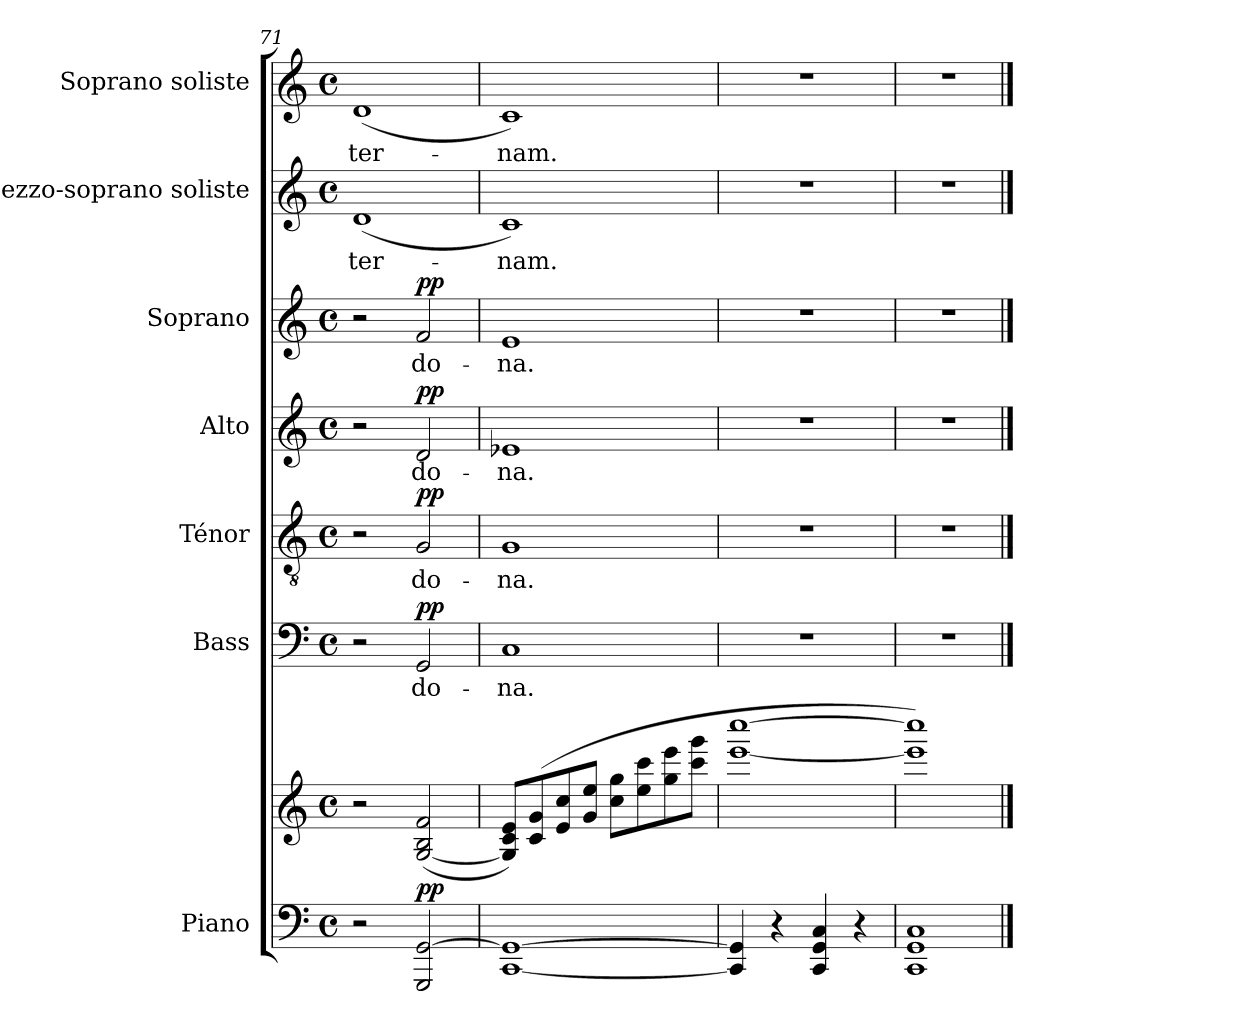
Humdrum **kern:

**kern	**kern	**dynam	**kern	**text	**dynam	**kern	**text	**dynam	**kern	**text	**dynam	**kern	**text	**dynam	**kern	**text	**kern	**text
*part7	*part7	*part7	*part6	*part6	*part6	*part5	*part5	*part5	*part4	*part4	*part4	*part3	*part3	*part3	*part2	*part2	*part1	*part1
*staff8	*staff7	*staff7/8	*staff6	*staff6	*staff6	*staff5	*staff5	*staff5	*staff4	*staff4	*staff4	*staff3	*staff3	*staff3	*staff2	*staff2	*staff1	*staff1
*I"Piano	*	*	*I"Bass	*	*	*I"Ténor	*	*	*I"Alto	*	*	*I"Soprano	*	*	*I"Mezzo-soprano soliste	*	*I"Soprano soliste	*
*I'Pno.	*	*	*I'B.	*	*	*I'T.	*	*	*I'A.	*	*	*I'S.	*	*	*	*	*	*
*clefF4	*clefG2	*	*clefF4	*	*	*clefGv2	*	*	*clefG2	*	*	*clefG2	*	*	*clefG2	*	*clefG2	*
*	*	*	*	*	*	*	*	*	*ITrd2c3	*	*	*	*	*	*	*	*	*
*k[]	*k[]	*	*k[]	*	*	*k[]	*	*	*k[f#c#g#]	*	*	*k[]	*	*	*k[]	*	*k[]	*
*M4/4	*M4/4	*	*M4/4	*	*	*M4/4	*	*	*M4/4	*	*	*M4/4	*	*	*M4/4	*	*M4/4	*
*met(c)	*met(c)	*	*met(c)	*	*	*met(c)	*	*	*met(c)	*	*	*met(c)	*	*	*met(c)	*	*met(c)	*
=71	=71	=71	=71	=71	=71	=71	=71	=71	=71	=71	=71	=71	=71	=71	=71	=71	=71	=71
2r	2r	.	2r	.	.	2r	.	.	2r	.	.	2r	.	.	(>1d	-ter-	(>1d	-ter-
!	!	!LO:DY:a=2	!	!	!LO:DY:a	!	!	!LO:DY:a	!	!	!LO:DY:a	!	!	!LO:DY:a	!	!	!	!
2GGG/ [2GG/	(>[2G/ 2B/ 2f/	pp	2GG/	do-	pp	2G/	do-	pp	2Bi/	do-	pp	2f/	do-	pp	.	.	.	.
=72	=72	=72	=72	=72	=72	=72	=72	=72	=72	=72	=72	=72	=72	=72	=72	=72	=72	=72
[1CC 1GG_	8G/] 8c/ 8e/L)	.	1C	-na.	.	1G	-na.	.	1cni	-na.	.	1e	-na.	.	1c)	-nam.	1c)	-nam.
.	(8c/ 8g/	.	.	.	.	.	.	.	.	.	.	.	.	.	.	.	.	.
.	8e/ 8cc/	.	.	.	.	.	.	.	.	.	.	.	.	.	.	.	.	.
.	8g/ 8ee/J	.	.	.	.	.	.	.	.	.	.	.	.	.	.	.	.	.
.	8cc\ 8gg\L	.	.	.	.	.	.	.	.	.	.	.	.	.	.	.	.	.
.	8ee\ 8ccc\	.	.	.	.	.	.	.	.	.	.	.	.	.	.	.	.	.
.	8gg\ 8eee\	.	.	.	.	.	.	.	.	.	.	.	.	.	.	.	.	.
.	8ccc\ 8ggg\J	.	.	.	.	.	.	.	.	.	.	.	.	.	.	.	.	.
=73	=73	=73	=73	=73	=73	=73	=73	=73	=73	=73	=73	=73	=73	=73	=73	=73	=73	=73
4CC/] 4GG/]	[1eee [1cccc	.	1r	.	.	1r	.	.	1r	.	.	1r	.	.	1r	.	1r	.
4r	.	.	.	.	.	.	.	.	.	.	.	.	.	.	.	.	.	.
4CC/ 4GG/ 4C/	.	.	.	.	.	.	.	.	.	.	.	.	.	.	.	.	.	.
4r	.	.	.	.	.	.	.	.	.	.	.	.	.	.	.	.	.	.
=74	=74	=74	=74	=74	=74	=74	=74	=74	=74	=74	=74	=74	=74	=74	=74	=74	=74	=74
1CC 1GG 1C	1eee] 1cccc])	.	1r	.	.	1r	.	.	1r	.	.	1r	.	.	1r	.	1r	.
==	==	==	==	==	==	==	==	==	==	==	==	==	==	==	==	==	==	==
*-	*-	*-	*-	*-	*-	*-	*-	*-	*-	*-	*-	*-	*-	*-	*-	*-	*-	*-
